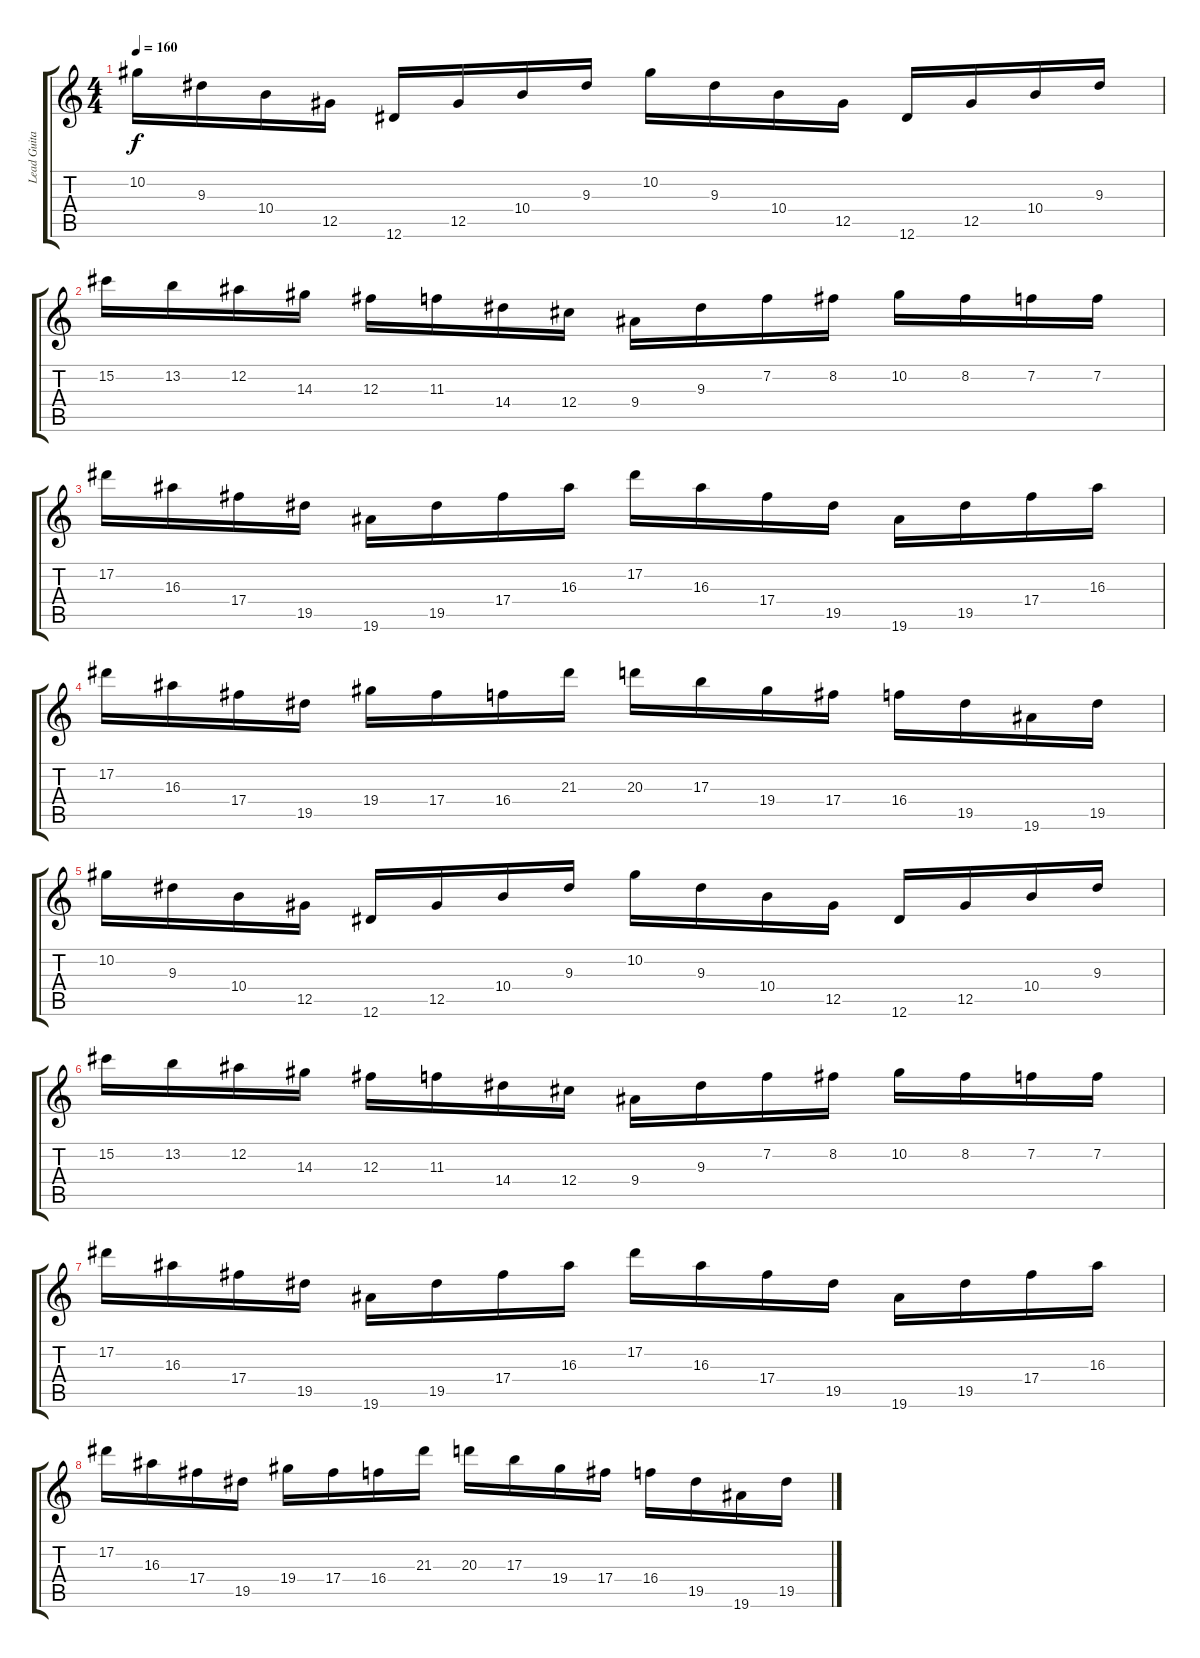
\track ("Lead Guitar I" "Lead Guita") {instrument overdrivenguitar}
\staff {score tabs}
\tuning (Eb4 Bb3 Gb3 Db3 Ab2 Eb2) {hide}
\ts (4 4)
\tempo 160
\clef g2
\ks c
10.2.16{dy f} 9.3.16 10.4.16 12.5.16 12.6.16 12.5.16 10.4.16 9.3.16 10.2.16 9.3.16 10.4.16 12.5.16 12.6.16 12.5.16 10.4.16 9.3.16 |
15.2.16 13.2.16 12.2.16 14.3.16 12.3.16 11.3.16 14.4.16 12.4.16 9.4.16 9.3.16 7.2.16 8.2.16 10.2.16 8.2.16 7.2.16 7.2.16 |
17.2.16 16.3.16 17.4.16 19.5.16 19.6.16 19.5.16 17.4.16 16.3.16 17.2.16 16.3.16 17.4.16 19.5.16 19.6.16 19.5.16 17.4.16 16.3.16 |
17.2.16 16.3.16 17.4.16 19.5.16 19.4.16 17.4.16 16.4.16 21.3.16 20.3.16 17.3.16 19.4.16 17.4.16 16.4.16 19.5.16 19.6.16 19.5.16 |
10.2.16 9.3.16 10.4.16 12.5.16 12.6.16 12.5.16 10.4.16 9.3.16 10.2.16 9.3.16 10.4.16 12.5.16 12.6.16 12.5.16 10.4.16 9.3.16 |
15.2.16 13.2.16 12.2.16 14.3.16 12.3.16 11.3.16 14.4.16 12.4.16 9.4.16 9.3.16 7.2.16 8.2.16 10.2.16 8.2.16 7.2.16 7.2.16 |
17.2.16 16.3.16 17.4.16 19.5.16 19.6.16 19.5.16 17.4.16 16.3.16 17.2.16 16.3.16 17.4.16 19.5.16 19.6.16 19.5.16 17.4.16 16.3.16 |
17.2.16 16.3.16 17.4.16 19.5.16 19.4.16 17.4.16 16.4.16 21.3.16 20.3.16 17.3.16 19.4.16 17.4.16 16.4.16 19.5.16 19.6.16 19.5.16
